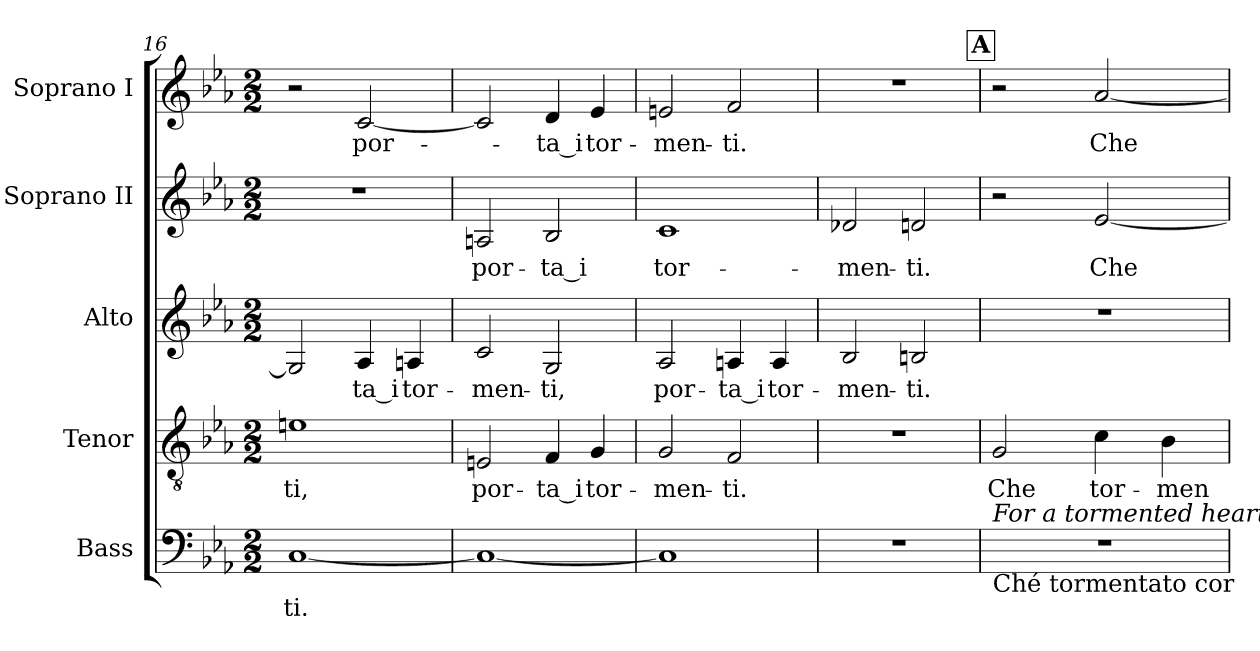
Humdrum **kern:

**kern	**text	**kern	**text	**kern	**text	**kern	**text	**kern	**text
*part5	*part5	*part4	*part4	*part3	*part3	*part2	*part2	*part1	*part1
*staff5	*staff5	*staff4	*staff4	*staff3	*staff3	*staff2	*staff2	*staff1	*staff1
*I"Bass	*	*I"Tenor	*	*I"Alto	*	*I"Soprano II	*	*I"Soprano I	*
*I'B.	*	*I'T.	*	*I'A.	*	*I'S. II	*	*I'S. I	*
*clefF4	*	*clefGv2	*	*clefG2	*	*clefG2	*	*clefG2	*
*	*	*ITrd7c12	*	*	*	*	*	*	*
*k[b-e-a-]	*	*k[b-e-a-]	*	*k[b-e-a-]	*	*k[b-e-a-]	*	*k[b-e-a-]	*
*E-:	*	*E-:	*	*E-:	*	*E-:	*	*E-:	*
*M2/2	*	*M2/2	*	*M2/2	*	*M2/2	*	*M2/2	*
=16	=16	=16	=16	=16	=16	=16	=16	=16	=16
!	!LO:LY:b:color=#000000	!	!	!	!	!	!	!	!
!	!	!	!LO:LY:b:color=#000000	!	!	!	!	!	!
[<1Ci	-ti.	1Eni	-ti,	2Gi/]	.	1r	.	2r	.
!	!	!	!	!	!LO:LY:b:color=#000000	!	!	!	!
!	!	!	!	!	!	!	!	!	!LO:LY:b:color=#000000
.	.	.	.	4A-i/	-ta_i	.	.	[<2ci/	por-
!	!	!	!	!	!LO:LY:b:color=#000000	!	!	!	!
.	.	.	.	4Ani/	tor-	.	.	.	.
=17	=17	=17	=17	=17	=17	=17	=17	=17	=17
!	!	!	!LO:LY:b:color=#000000	!	!	!	!	!	!
!	!	!	!	!	!LO:LY:b:color=#000000	!	!	!	!
!	!	!	!	!	!	!	!LO:LY:b:color=#000000	!	!
1Ci_<	.	2EEni/	por-	2ci/	-men-	2Ani/	por-	2ci/]	.
!	!	!	!LO:LY:b:color=#000000	!	!	!	!	!	!
!	!	!	!	!	!LO:LY:b:color=#000000	!	!	!	!
!	!	!	!	!	!	!	!LO:LY:b:color=#000000	!	!
!	!	!	!	!	!	!	!	!	!LO:LY:b:color=#000000
.	.	4FFi/	-ta_i	2Gi/	-ti,	2B-i/	-ta_i	4di/	-ta_i
!	!	!	!LO:LY:b:color=#000000	!	!	!	!	!	!
!	!	!	!	!	!	!	!	!	!LO:LY:b:color=#000000
.	.	4GGi/	tor-	.	.	.	.	4e-i/	tor-
=18	=18	=18	=18	=18	=18	=18	=18	=18	=18
!	!	!	!LO:LY:b:color=#000000	!	!	!	!	!	!
!	!	!	!	!	!LO:LY:b:color=#000000	!	!	!	!
!	!	!	!	!	!	!	!LO:LY:b:color=#000000	!	!
!	!	!	!	!	!	!	!	!	!LO:LY:b:color=#000000
1Ci]	.	2GGi/	-men-	2A-i/	por-	1ci	tor-	2eni/	-men-
!	!	!	!LO:LY:b:color=#000000	!	!	!	!	!	!
!	!	!	!	!	!LO:LY:b:color=#000000	!	!	!	!
!	!	!	!	!	!	!	!	!	!LO:LY:b:color=#000000
.	.	2FFi/	-ti.	4Ani/	-ta_i	.	.	2fi/	-ti.
!	!	!	!	!	!LO:LY:b:color=#000000	!	!	!	!
.	.	.	.	4Ai/	tor-	.	.	.	.
!!LO:PB:g=z
=19	=19	=19	=19	=19	=19	=19	=19	=19	=19
!	!	!	!	!	!LO:LY:b:color=#000000	!	!	!	!
!	!	!	!	!	!	!	!LO:LY:b:color=#000000	!	!
1r	.	1r	.	2B-i/	-men-	2d-Xi/	-men-	1r	.
!	!	!	!	!	!LO:LY:b:color=#000000	!	!	!	!
!	!	!	!	!	!	!	!LO:LY:b:color=#000000	!	!
.	.	.	.	2Bni/	-ti.	2dni/	-ti.	.	.
!!LO:REH:place=s1:B:color=#000000:enc=box:fs=14.284:t=A
=20	=20	=20	=20	=20	=20	=20	=20	=20	=20
!LO:TX:b:t=Ché tormentato cor	!	!	!	!	!	!	!	!	!
!LO:TX:i:t=For a tormented heart	!	!	!	!	!	!	!	!	!
!	!	!	!LO:LY:b:color=#000000	!	!	!	!	!	!
1r	.	2GGi/	Che	1r	.	2r	.	2r	.
!	!	!	!LO:LY:b:color=#000000	!	!	!	!	!	!
!	!	!	!	!	!	!	!LO:LY:b:color=#000000	!	!
!	!	!	!	!	!	!	!	!	!LO:LY:b:color=#000000
.	.	4Ci\	tor-	.	.	[<2e-i/	Che	[<2a-i/	Che
!	!	!	!LO:LY:b:color=#000000	!	!	!	!	!	!
.	.	4BB-i\	-men-	.	.	.	.	.	.
=	=	=	=	=	=	=	=	=	=
*-	*-	*-	*-	*-	*-	*-	*-	*-	*-
